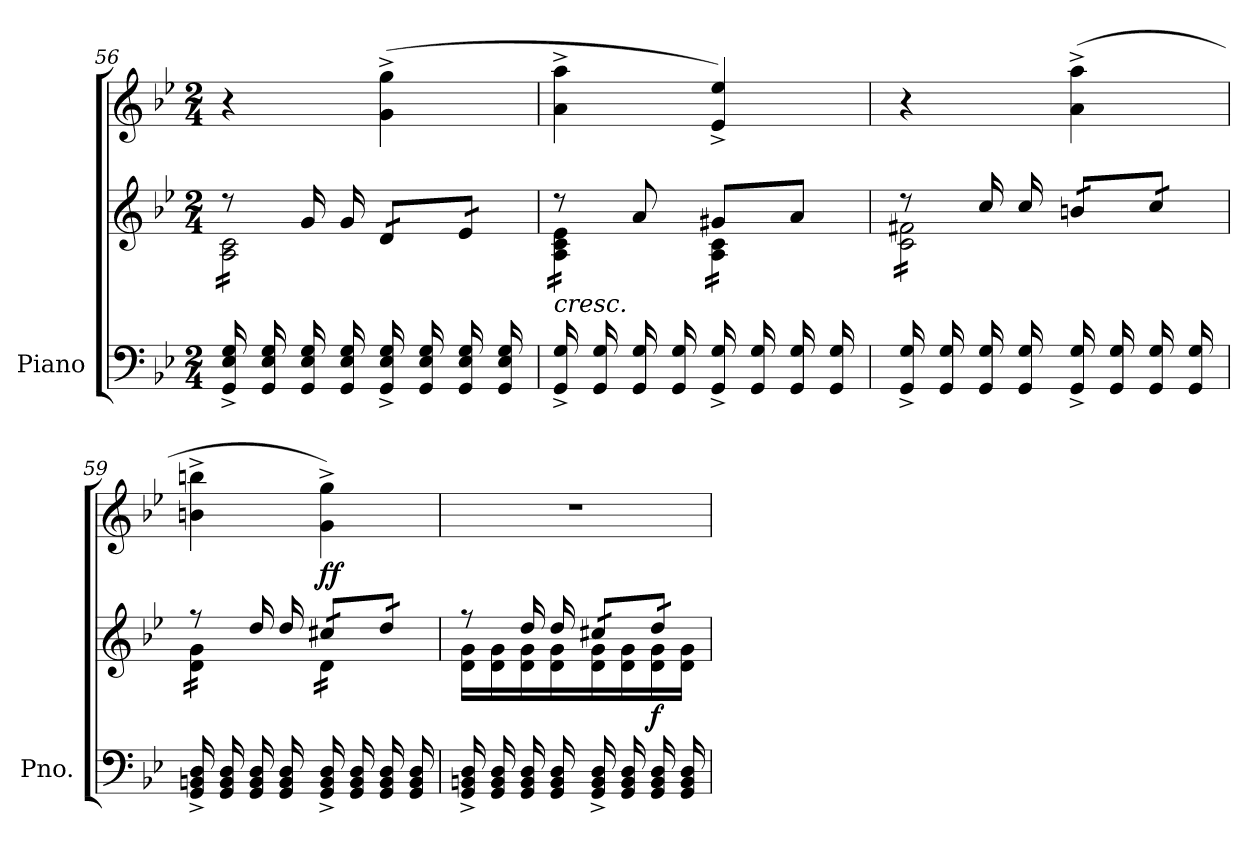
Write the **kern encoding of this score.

**kern	**kern	**kern	**dynam
*part1	*part1	*part1	*part1
*staff3	*staff2	*staff1	*staff1/2/3
*I"Piano	*	*	*
*I'Pno.	*	*	*
*clefF4	*clefG2	*clefG2	*
*k[b-e-]	*k[b-e-]	*k[b-e-]	*
*M2/4	*M2/4	*M2/4	*
=56	=56	=56	=56
*	*^	*	*
*	*tremolo	*	*	*
16GG/^ 16E-/^ 16G/^KL	8r	16A\ 16c\LL	4r	.
*tremolo	*	*	*	*
16GG/ 16E-/ 16G/LL	.	16A\ 16c\	.	.
16GG/ 16E-/ 16G/	16g/	16A\ 16c\	.	.
16GG/ 16E-/ 16G/JJ	16g/	16A\ 16c\	.	.
*Xtremolo	*	*	*	*
16GG/^ 16E-/^ 16G/^KL	16d/LL	16A\ 16c\	(>4g\^ 4gg\^	.
*tremolo	*	*	*	*
16GG/ 16E-/ 16G/LL	16d/	16A\ 16c\	.	.
16GG/ 16E-/ 16G/	16e-/	16A\ 16c\	.	.
16GG/ 16E-/ 16G/JJ	16e-/JJ	16A\ 16c\JJ	.	.
*Xtremolo	*	*	*	*
=57	=57	=57	=57	=57
!	!LO:TX:b:i:t=cresc.	!	!	!
16GG/^ 16G/^KL	8r	16A\ 16c\ 16e-\LL	4a\^ 4aa\^	.
*tremolo	*	*	*	*
16GG/ 16G/LL	.	16A\ 16c\ 16e-\	.	.
16GG/ 16G/	8a/	16A\ 16c\ 16e-\	.	.
16GG/ 16G/JJ	.	16A\ 16c\ 16e-\JJ	.	.
*Xtremolo	*	*	*	*
16GG/^ 16G/^KL	8g#X/L	16A\ 16c\LL	4e-/^ 4ee-/^)	.
*tremolo	*	*	*	*
16GG/ 16G/LL	.	16A\ 16c\	.	.
16GG/ 16G/	8a/J	16A\ 16c\	.	.
16GG/ 16G/JJ	.	16A\ 16c\JJ	.	.
*Xtremolo	*	*	*	*
!!LO:LB:g=z
=58	=58	=58	=58	=58
16GG/^ 16G/^KL	8r	16c\ 16f#X\LL	4r	.
*tremolo	*	*	*	*
16GG/ 16G/LL	.	16c\ 16f#X\	.	.
16GG/ 16G/	16cc/	16c\ 16f#X\	.	.
16GG/ 16G/JJ	16cc/	16c\ 16f#X\	.	.
*Xtremolo	*	*	*	*
16GG/^ 16G/^KL	16bn/LL	16c\ 16f#X\	(>4a\^ 4aa\^	.
*tremolo	*	*	*	*
16GG/ 16G/LL	16bn/	16c\ 16f#X\	.	.
16GG/ 16G/	16cc/	16c\ 16f#X\	.	.
16GG/ 16G/JJ	16cc/JJ	16c\ 16f#X\JJ	.	.
*Xtremolo	*	*	*	*
=59	=59	=59	=59	=59
16GG/^ 16BBn/^ 16D/^KL	8r	16d\ 16g\LL	4bn\^ 4bbn\^	.
*tremolo	*	*	*	*
16GG/ 16BB/ 16D/LL	.	16d\ 16g\	.	.
16GG/ 16BB/ 16D/	16dd/	16d\ 16g\	.	.
16GG/ 16BB/ 16D/JJ	16dd/	16d\ 16g\JJ	.	.
*Xtremolo	*	*	*	*
!	!	!	!	!LO:DY:b
16GG/^ 16BB/^ 16D/^KL	16cc#X/LL	16d\LL	4g\^ 4gg\^)	ff
*tremolo	*	*	*	*
16GG/ 16BB/ 16D/LL	16cc#X/	16d\	.	.
16GG/ 16BB/ 16D/	16dd/	16d\	.	.
16GG/ 16BB/ 16D/JJ	16dd/JJ	16d\JJ	.	.
*Xtremolo	*	*	*	*
=60	=60	=60	=60	=60
16GG/^ 16BBn/^ 16D/^KL	8r	16d\ 16g\LL	2r	.
*tremolo	*	*	*	*
16GG/ 16BB/ 16D/LL	.	16d\ 16g\	.	.
16GG/ 16BB/ 16D/	16dd/	16d\ 16g\	.	.
16GG/ 16BB/ 16D/JJ	16dd/	16d\ 16g\	.	.
*Xtremolo	*	*	*	*
16GG/^ 16BB/^ 16D/^KL	16cc#X/LL	16d\ 16g\	.	.
*tremolo	*	*	*	*
16GG/ 16BB/ 16D/LL	16cc#X/	16d\ 16g\	.	.
!	!	!	!	!LO:DY:b=2
16GG/ 16BB/ 16D/	16dd/	16d\ 16g\	.	f
16GG/ 16BB/ 16D/JJ	16dd/JJ	16d\ 16g\JJ	.	.
*	*Xtremolo	*	*	*
*Xtremolo	*	*	*	*
*	*v	*v	*	*
=	=	=	=
*-	*-	*-	*-
